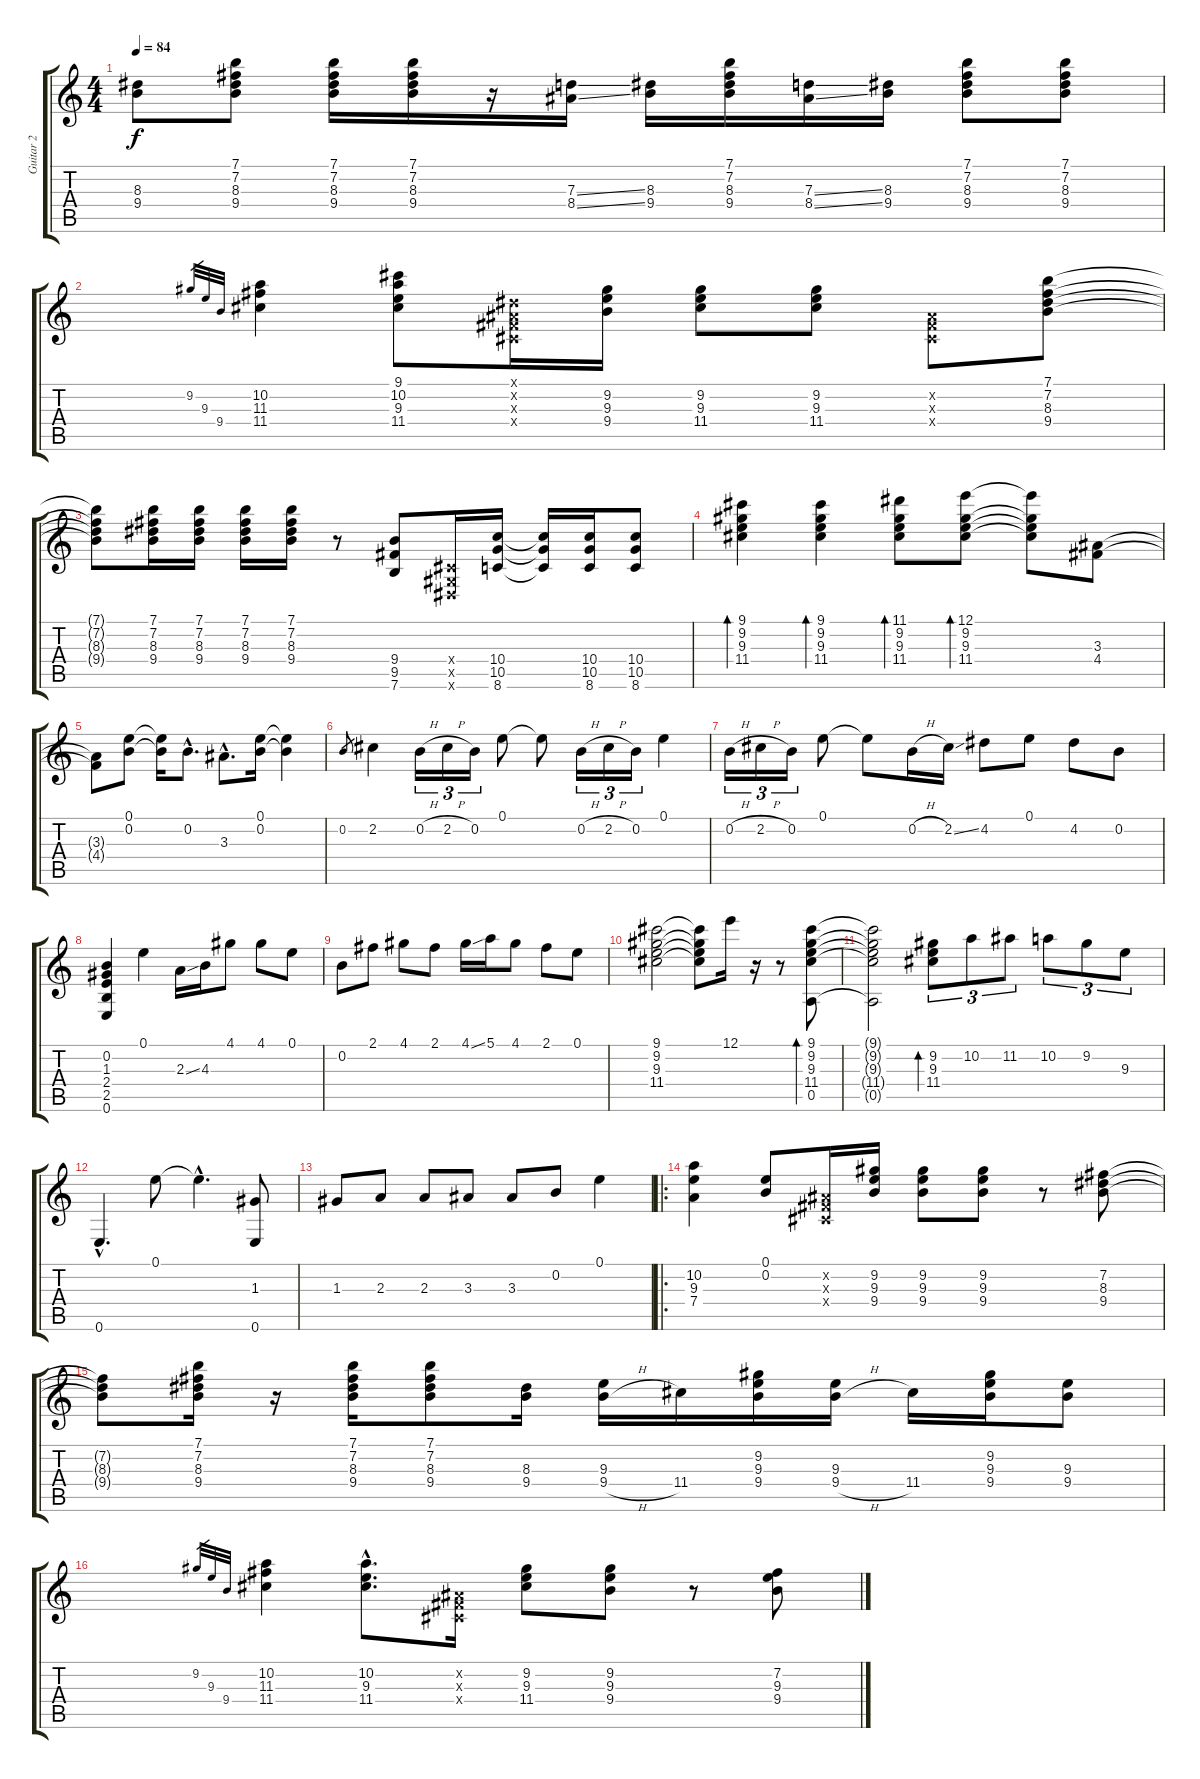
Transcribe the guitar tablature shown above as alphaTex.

\track ("Guitar 2" "Guitar 2") {instrument electricguitarclean}
\staff {score tabs}
\tuning (E4 B3 G3 D3 A2 E2) {hide}
\ts (4 4)
\tempo 84
\clef g2
\ks c
(8.3{t} 9.4{t}).8{dy f} (7.1 7.2 8.3 9.4).8 (7.1 7.2 8.3 9.4).16 (7.1 7.2 8.3 9.4).16 r.16 (7.3{ss} 8.4{ss}).16 (8.3 9.4).16 (7.1 7.2 8.3 9.4).16 (7.3{ss} 8.4{ss}).16 (8.3 9.4).16 (7.1 7.2 8.3 9.4).8 (7.1 7.2 8.3 9.4).8 |
9.2.32{gr} 9.3.32{gr} 9.4.32{gr} (10.2 11.3 11.4).4 (9.1 10.2 9.3 11.4).8 (-1.1{x} -1.2{x} -1.3{x} -1.4{x}).16 (9.2 9.3 9.4).16 (9.2 9.3 11.4).8 (9.2 9.3 11.4).8 (-1.2{x} -1.3{x} -1.4{x}).8 (7.1 7.2 8.3 9.4).8 |
(7.1{t} 7.2{t} 8.3{t} 9.4{t}).8 (7.1 7.2 8.3 9.4).16 (7.1 7.2 8.3 9.4).16 (7.1 7.2 8.3 9.4).16 (7.1 7.2 8.3 9.4).16 r.8 (9.4 9.5 7.6).8 (-1.4{x} -1.5{x} -1.6{x}).16 (10.4 10.5 8.6).16 (10.4{t} 10.5{t} 8.6{t}).16 (10.4 10.5 8.6).16 (10.4 10.5 8.6).8 |
(9.1 9.2 9.3 11.4).4{bd 120} (9.1 9.2 9.3 11.4).4{bd 120} (11.1 9.2 9.3 11.4).8{bd 60} (12.1 9.2 9.3 11.4).8{bd 60} (12.1{t} 9.2{t} 9.3{t} 11.4{t}).8 (3.3 4.4).8 |
(3.3{t} 4.4{t}).8 (0.1 0.2).8 (0.1{t} 0.2{t}).16 0.2{hac}.8{d} 3.3{hac}.8{d} (0.1 0.2).16 (0.1{t} 0.2{t}).4 |
0.2.8{gr} 2.2.4 0.2{h}.16{tu (3 2)} 2.2{h}.16{tu (3 2)} 0.2.16{tu (3 2)} 0.1.8 0.1{t}.8 0.2{h}.16{tu (3 2)} 2.2{h}.16{tu (3 2)} 0.2.16{tu (3 2)} 0.1.4 |
0.2{h}.16{tu (3 2)} 2.2{h}.16{tu (3 2)} 0.2.16{tu (3 2)} 0.1.8 0.1{t}.8 0.2{h}.16 2.2{ss}.16 4.2.8 0.1.8 4.2.8 0.2.8 |
(0.2 1.3 2.4 2.5 0.6).4 0.1.4 2.3{ss}.16 4.3.16 4.1.8 4.1.8 0.1.8 |
0.2.8 2.1.8 4.1.8 2.1.8 4.1{ss}.16 5.1.16 4.1.8 2.1.8 0.1.8 |
(9.1 9.2 9.3 11.4).2 (9.1{t} 9.2{t} 9.3{t} 11.4{t}).8 12.1.16 r.16 r.8 (9.1 9.2 9.3 11.4 0.5).8{bd 60} |
(9.1{t} 9.2{t} 9.3{t} 11.4{t} 0.5{t}).2 (9.2 9.3 11.4).8{tu (3 2) bd 120} 10.2.8{tu (3 2)} 11.2.8{tu (3 2)} 10.2.8{tu (3 2)} 9.2.8{tu (3 2)} 9.3.8{tu (3 2)} |
0.6{hac}.4{d} 0.1.8 0.1{hac t}.4{d} (1.3 0.6).8 |
1.3.8 2.3.8 2.3.8 3.3.8 3.3.8 0.2.8 0.1.4 |
\ro
(10.2 9.3 7.4).4 (0.1 0.2).8 (-1.2{x} -1.3{x} -1.4{x}).16 (9.2 9.3 9.4).16 (9.2 9.3 9.4).8 (9.2 9.3 9.4).8 r.8 (7.2 8.3 9.4).8 |
(7.2{t} 8.3{t} 9.4{t}).8 (7.1 7.2 8.3 9.4).16 r.16 (7.1 7.2 8.3 9.4).16 (7.1 7.2 8.3 9.4).8 (8.3 9.4).16 (9.3 9.4{h}).16 11.4.16 (9.2 9.3 9.4).16 (9.3 9.4{h}).16 11.4.16 (9.2 9.3 9.4).16 (9.3 9.4).8 |
9.2.32{gr} 9.3.32{gr} 9.4.32{gr} (10.2 11.3 11.4).4 (10.2{hac} 9.3{hac} 11.4{hac}).8{d} (-1.2{x} -1.3{x} -1.4{x}).16 (9.2 9.3 11.4).8 (9.2 9.3 9.4).8 r.8 (7.2 9.3 9.4).8
